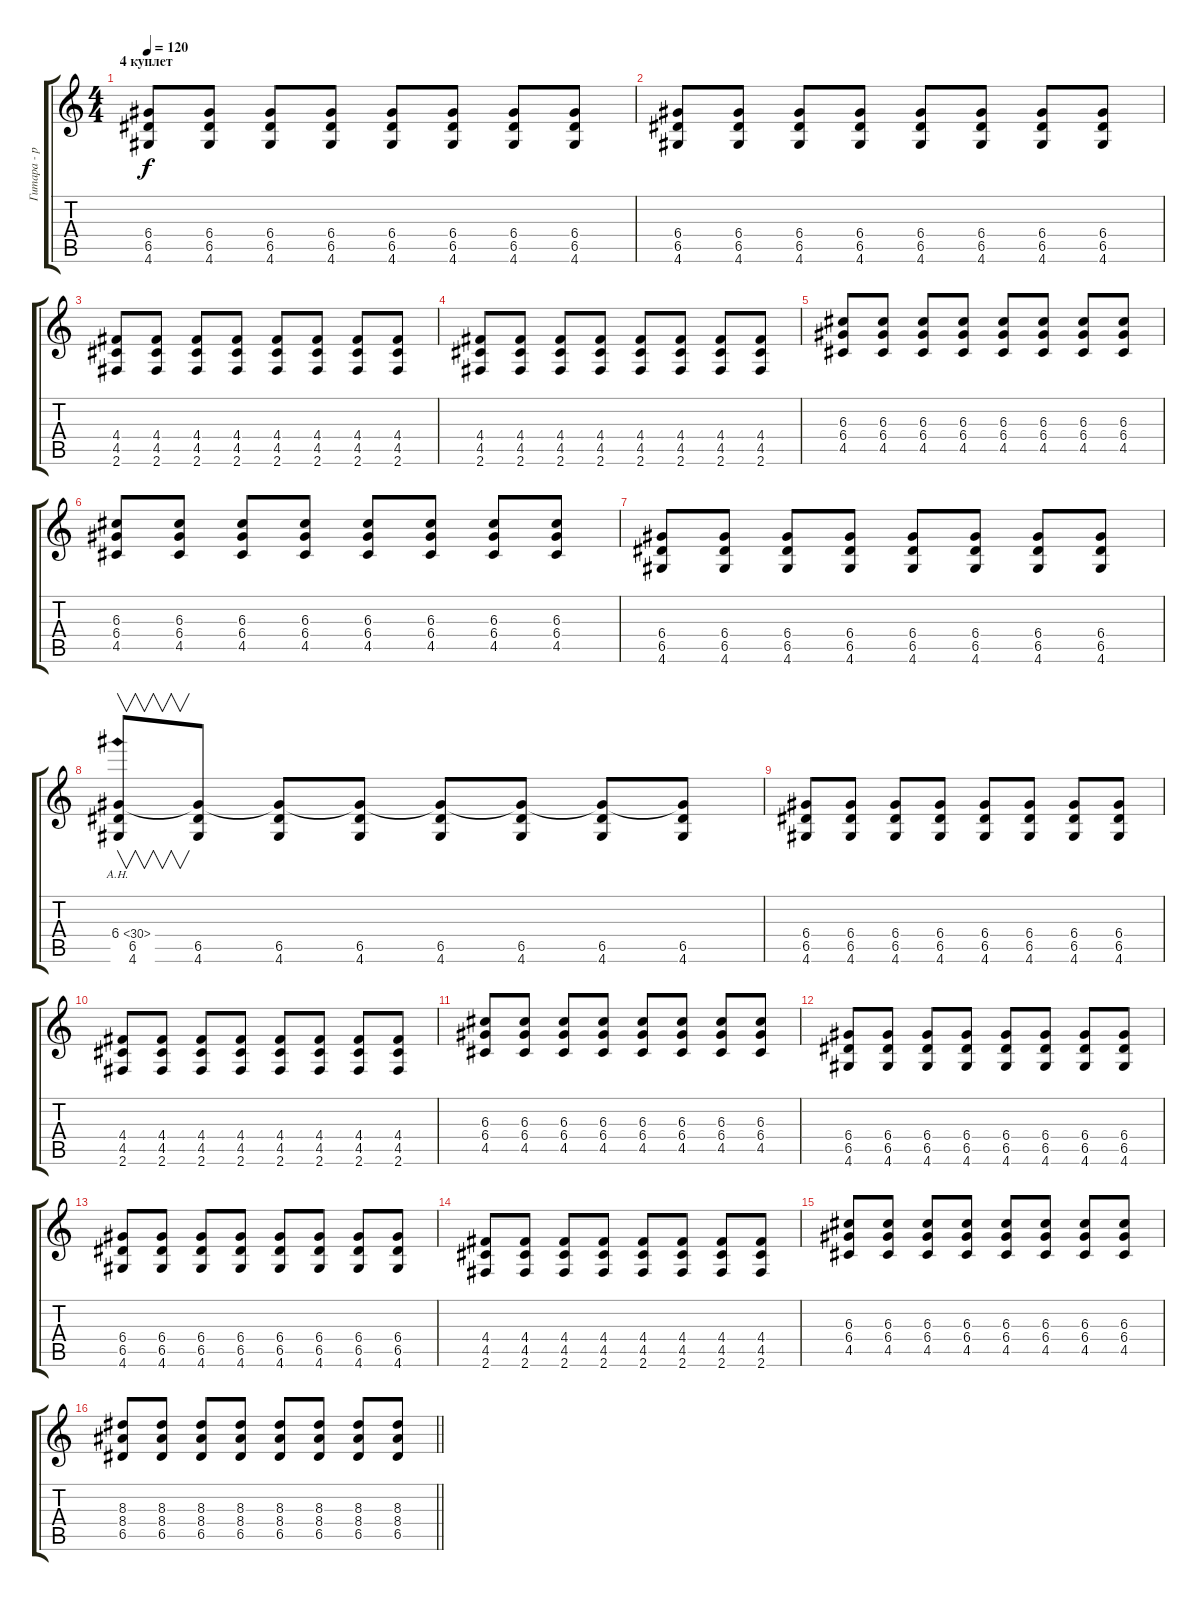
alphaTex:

\track ("Гитара - ритм" "Гитара - р") {instrument overdrivenguitar}
\staff {score tabs}
\tuning (E4 B3 G3 D3 A2 E2) {hide}
\ts (4 4)
\section ("" "4 куплет")
\tempo 120
\clef g2
\ks c
(6.4 6.5 4.6).8{dy f} (6.4 6.5 4.6).8 (6.4 6.5 4.6).8 (6.4 6.5 4.6).8 (6.4 6.5 4.6).8 (6.4 6.5 4.6).8 (6.4 6.5 4.6).8 (6.4 6.5 4.6).8 |
(6.4 6.5 4.6).8 (6.4 6.5 4.6).8 (6.4 6.5 4.6).8 (6.4 6.5 4.6).8 (6.4 6.5 4.6).8 (6.4 6.5 4.6).8 (6.4 6.5 4.6).8 (6.4 6.5 4.6).8 |
(4.4 4.5 2.6).8 (4.4 4.5 2.6).8 (4.4 4.5 2.6).8 (4.4 4.5 2.6).8 (4.4 4.5 2.6).8 (4.4 4.5 2.6).8 (4.4 4.5 2.6).8 (4.4 4.5 2.6).8 |
(4.4 4.5 2.6).8 (4.4 4.5 2.6).8 (4.4 4.5 2.6).8 (4.4 4.5 2.6).8 (4.4 4.5 2.6).8 (4.4 4.5 2.6).8 (4.4 4.5 2.6).8 (4.4 4.5 2.6).8 |
(6.3 6.4 4.5).8 (6.3 6.4 4.5).8 (6.3 6.4 4.5).8 (6.3 6.4 4.5).8 (6.3 6.4 4.5).8 (6.3 6.4 4.5).8 (6.3 6.4 4.5).8 (6.3 6.4 4.5).8 |
(6.3 6.4 4.5).8 (6.3 6.4 4.5).8 (6.3 6.4 4.5).8 (6.3 6.4 4.5).8 (6.3 6.4 4.5).8 (6.3 6.4 4.5).8 (6.3 6.4 4.5).8 (6.3 6.4 4.5).8 |
(6.4 6.5 4.6).8 (6.4 6.5 4.6).8 (6.4 6.5 4.6).8 (6.4 6.5 4.6).8 (6.4 6.5 4.6).8 (6.4 6.5 4.6).8 (6.4 6.5 4.6).8 (6.4 6.5 4.6).8 |
(6.4{ah 24} 6.5 4.6).8{v} (6.4{t} 6.5 4.6).8 (6.4{t} 6.5 4.6).8 (6.4{t} 6.5 4.6).8 (6.4{t} 6.5 4.6).8 (6.4{t} 6.5 4.6).8 (6.4{t} 6.5 4.6).8 (6.4{t} 6.5 4.6).8 |
(6.4 6.5 4.6).8 (6.4 6.5 4.6).8 (6.4 6.5 4.6).8 (6.4 6.5 4.6).8 (6.4 6.5 4.6).8 (6.4 6.5 4.6).8 (6.4 6.5 4.6).8 (6.4 6.5 4.6).8 |
(4.4 4.5 2.6).8 (4.4 4.5 2.6).8 (4.4 4.5 2.6).8 (4.4 4.5 2.6).8 (4.4 4.5 2.6).8 (4.4 4.5 2.6).8 (4.4 4.5 2.6).8 (4.4 4.5 2.6).8 |
(6.3 6.4 4.5).8 (6.3 6.4 4.5).8 (6.3 6.4 4.5).8 (6.3 6.4 4.5).8 (6.3 6.4 4.5).8 (6.3 6.4 4.5).8 (6.3 6.4 4.5).8 (6.3 6.4 4.5).8 |
(6.4 6.5 4.6).8 (6.4 6.5 4.6).8 (6.4 6.5 4.6).8 (6.4 6.5 4.6).8 (6.4 6.5 4.6).8 (6.4 6.5 4.6).8 (6.4 6.5 4.6).8 (6.4 6.5 4.6).8 |
(6.4 6.5 4.6).8 (6.4 6.5 4.6).8 (6.4 6.5 4.6).8 (6.4 6.5 4.6).8 (6.4 6.5 4.6).8 (6.4 6.5 4.6).8 (6.4 6.5 4.6).8 (6.4 6.5 4.6).8 |
(4.4 4.5 2.6).8 (4.4 4.5 2.6).8 (4.4 4.5 2.6).8 (4.4 4.5 2.6).8 (4.4 4.5 2.6).8 (4.4 4.5 2.6).8 (4.4 4.5 2.6).8 (4.4 4.5 2.6).8 |
(6.3 6.4 4.5).8 (6.3 6.4 4.5).8 (6.3 6.4 4.5).8 (6.3 6.4 4.5).8 (6.3 6.4 4.5).8 (6.3 6.4 4.5).8 (6.3 6.4 4.5).8 (6.3 6.4 4.5).8 |
\barLineRight lightlight
(8.3 8.4 6.5).8 (8.3 8.4 6.5).8 (8.3 8.4 6.5).8 (8.3 8.4 6.5).8 (8.3 8.4 6.5).8 (8.3 8.4 6.5).8 (8.3 8.4 6.5).8 (8.3 8.4 6.5).8
